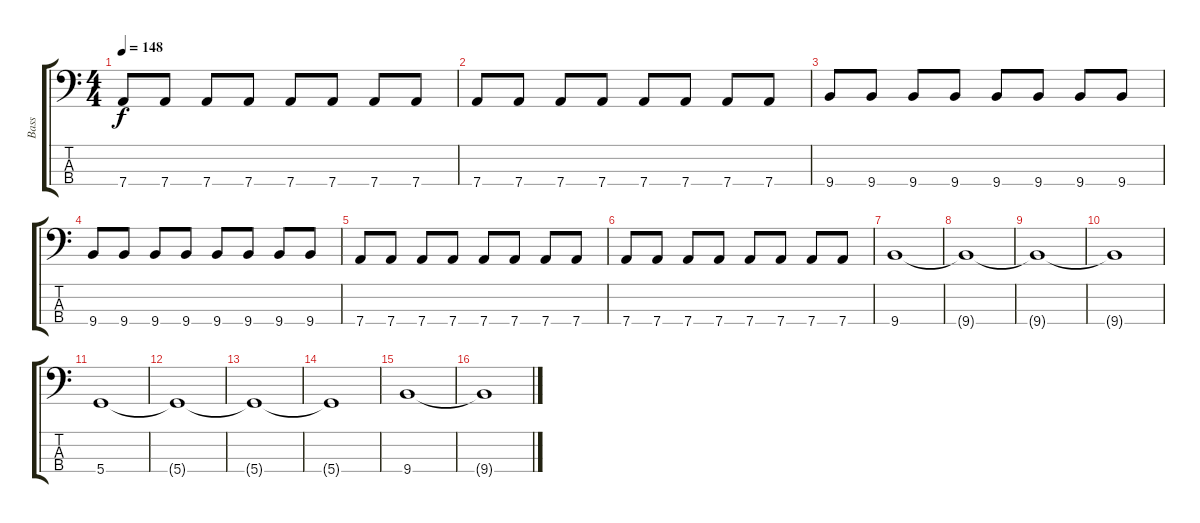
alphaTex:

\track ("Bass" "Bass") {instrument electricbasspick}
\staff {score tabs}
\tuning (G2 D2 A1 D1) {hide}
\ts (4 4)
\tempo 148
\clef f4
\ks c
7.4.8{dy f} 7.4.8 7.4.8 7.4.8 7.4.8 7.4.8 7.4.8 7.4.8 |
7.4.8 7.4.8 7.4.8 7.4.8 7.4.8 7.4.8 7.4.8 7.4.8 |
9.4.8 9.4.8 9.4.8 9.4.8 9.4.8 9.4.8 9.4.8 9.4.8 |
9.4.8 9.4.8 9.4.8 9.4.8 9.4.8 9.4.8 9.4.8 9.4.8 |
7.4.8 7.4.8 7.4.8 7.4.8 7.4.8 7.4.8 7.4.8 7.4.8 |
7.4.8 7.4.8 7.4.8 7.4.8 7.4.8 7.4.8 7.4.8 7.4.8 |
9.4.1 |
9.4{t}.1 |
9.4{t}.1 |
9.4{t}.1 |
5.4.1 |
5.4{t}.1 |
5.4{t}.1 |
5.4{t}.1 |
9.4.1 |
9.4{t}.1
